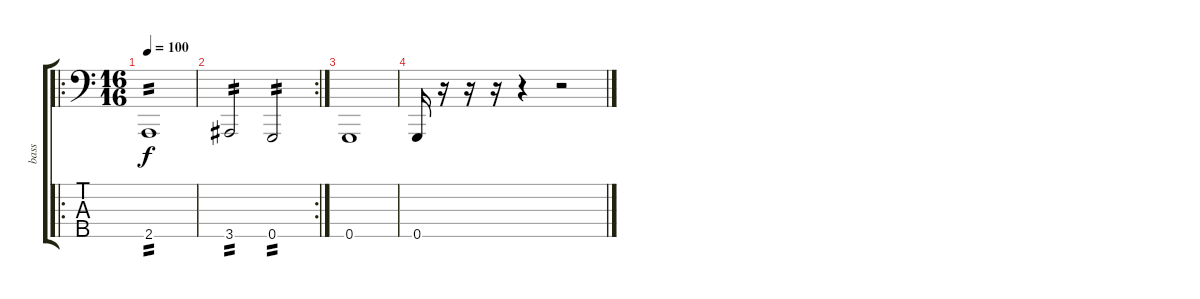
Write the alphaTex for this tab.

\track ("bass" "bass") {instrument electricbassfinger}
\staff {score tabs}
\tuning (Eb2 Bb1 F1 C1 G0) {hide}
\ro
\ts (16 16)
\tempo 100
\clef f4
\ks c
2.5.1{tp 2 dy f} |
\rc 2
3.5.2{tp 2} 0.5.2{tp 2} |
0.5.1 |
0.5.16 r.16 r.16 r.16 r.4 r.2
